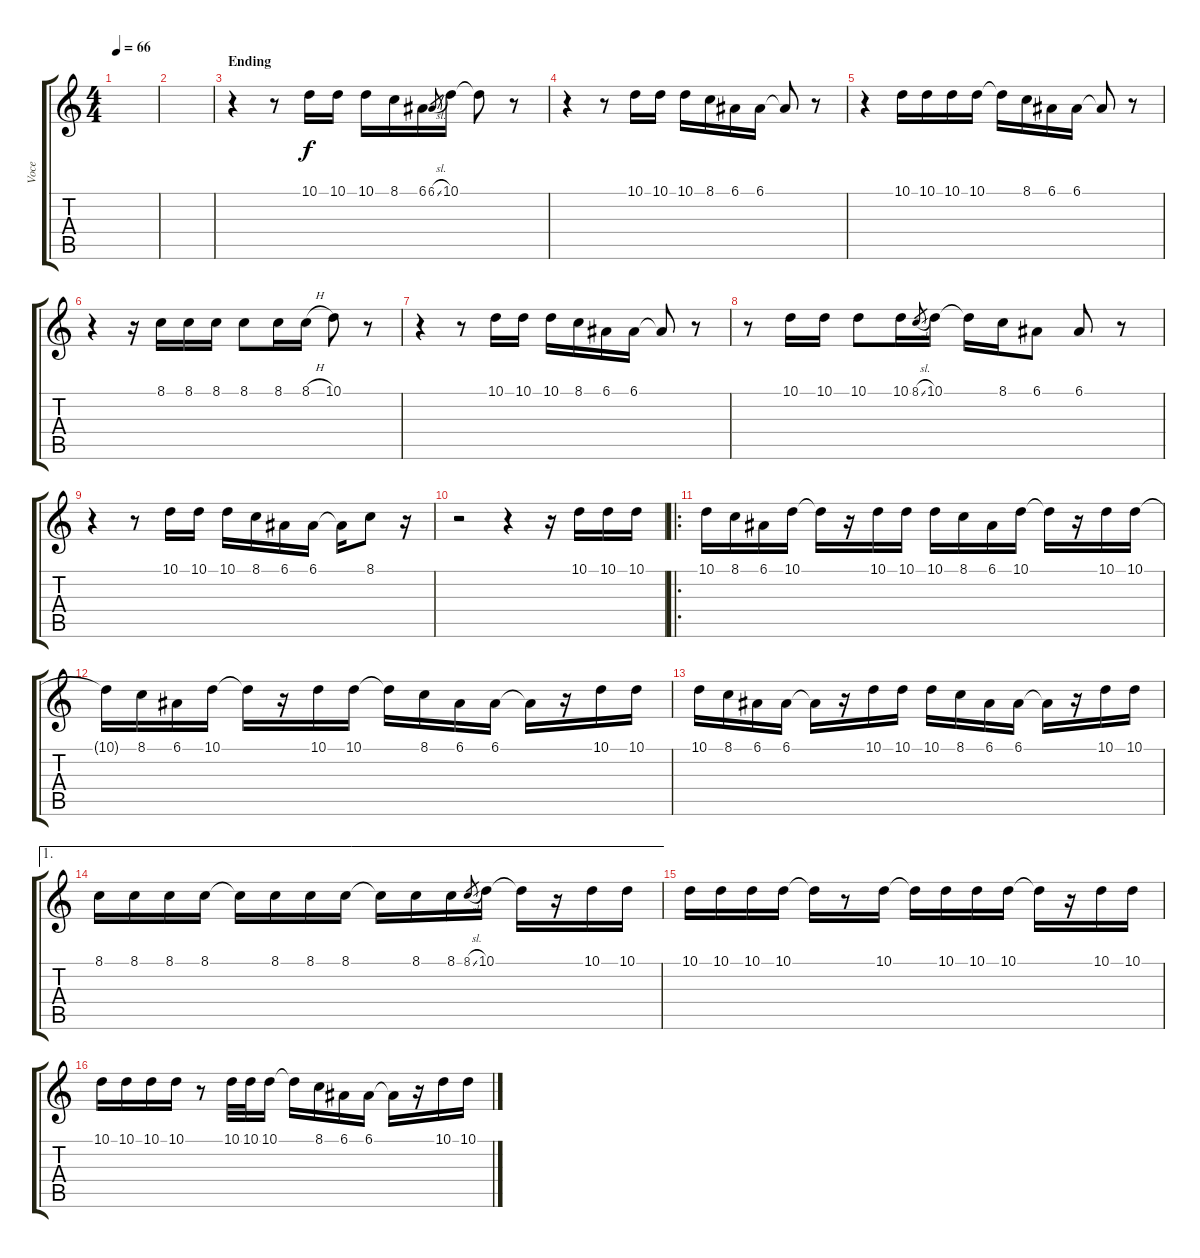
\track ("Voce" "Voce") {instrument lead6voice}
\staff {score tabs}
\tuning (E4 B3 G3 D3 A2 E2) {hide}
\ts (4 4)
\tempo 66
\clef g2
\ks c
|
|
\section ("" "Ending")
r.4 r.8 10.1.16 10.1.16 10.1.16 8.1.16 6.1.16 6.1{sl}.8{gr} 10.1.16 10.1{t}.8 r.8 |
r.4 r.8 10.1.16 10.1.16 10.1.16 8.1.16 6.1.16 6.1.16 6.1{t}.8 r.8 |
r.4 10.1.16 10.1.16 10.1.16 10.1.16 10.1{t}.16 8.1.16 6.1.16 6.1.16 6.1{t}.8 r.8 |
r.4 r.16 8.1.16 8.1.16 8.1.16 8.1.8 8.1.16 8.1{h}.16 10.1.8 r.8 |
r.4 r.8 10.1.16 10.1.16 10.1.16 8.1.16 6.1.16 6.1.16 6.1{t}.8 r.8 |
r.8 10.1.16 10.1.16 10.1.8 10.1.16 8.1{sl}.8{gr} 10.1.16 10.1{t}.16 8.1.16 6.1.8 6.1.8 r.8 |
r.4 r.8 10.1.16 10.1.16 10.1.16 8.1.16 6.1.16 6.1.16 6.1{t}.16 8.1.8 r.16 |
r.2 r.4 r.16 10.1.16 10.1.16 10.1.16 |
\ro
10.1.16 8.1.16 6.1.16 10.1.16 10.1{t}.16 r.16 10.1.16 10.1.16 10.1.16 8.1.16 6.1.16 10.1.16 10.1{t}.16 r.16 10.1.16 10.1.16 |
10.1{t}.16 8.1.16 6.1.16 10.1.16 10.1{t}.16 r.16 10.1.16 10.1.16 10.1{t}.16 8.1.16 6.1.16 6.1.16 6.1{t}.16 r.16 10.1.16 10.1.16 |
10.1.16 8.1.16 6.1.16 6.1.16 6.1{t}.16 r.16 10.1.16 10.1.16 10.1.16 8.1.16 6.1.16 6.1.16 6.1{t}.16 r.16 10.1.16 10.1.16 |
\ae 1
8.1.16 8.1.16 8.1.16 8.1.16 8.1{t}.16 8.1.16 8.1.16 8.1.16 8.1{t}.16 8.1.16 8.1.16 8.1{sl}.8{gr} 10.1.16 10.1{t}.16 r.16 10.1.16 10.1.16 |
10.1.16 10.1.16 10.1.16 10.1.16 10.1{t}.16 r.8 10.1.16 10.1{t}.16 10.1.16 10.1.16 10.1.16 10.1{t}.16 r.16 10.1.16 10.1.16 |
10.1.16 10.1.16 10.1.16 10.1.16 r.8 10.1.32 10.1.32 10.1.16 10.1{t}.16 8.1.16 6.1.16 6.1.16 6.1{t}.16 r.16 10.1.16 10.1.16
